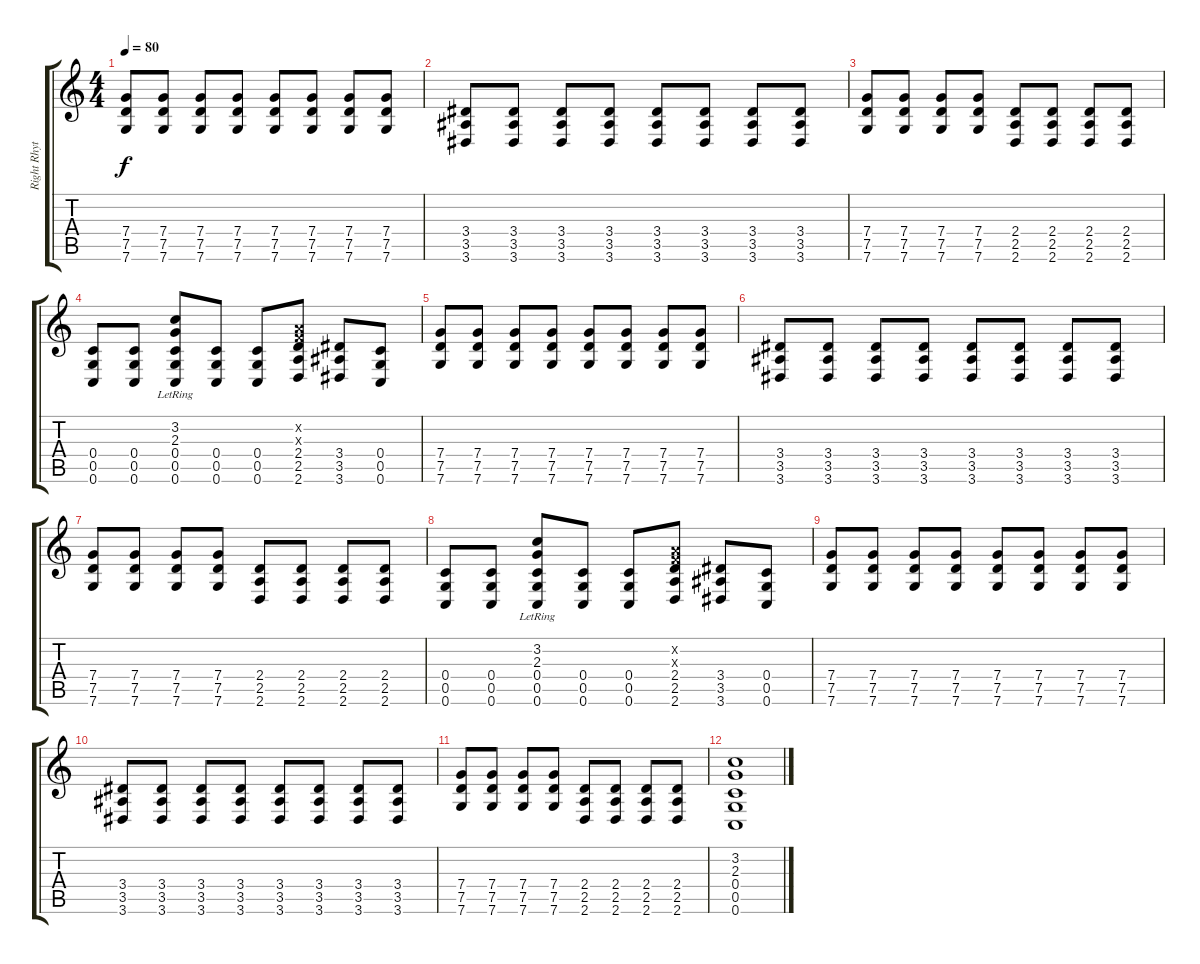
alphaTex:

\track ("Right Rhythm" "Right Rhyt") {instrument overdrivenguitar}
\staff {score tabs}
\tuning (D4 A3 F3 C3 G2 C2) {hide}
\ts (4 4)
\tempo 80
\clef g2
\ks c
(7.4 7.5 7.6).8{dy f} (7.4 7.5 7.6).8 (7.4 7.5 7.6).8 (7.4 7.5 7.6).8 (7.4 7.5 7.6).8 (7.4 7.5 7.6).8 (7.4 7.5 7.6).8 (7.4 7.5 7.6).8 |
(3.4 3.5 3.6).8 (3.4 3.5 3.6).8 (3.4 3.5 3.6).8 (3.4 3.5 3.6).8 (3.4 3.5 3.6).8 (3.4 3.5 3.6).8 (3.4 3.5 3.6).8 (3.4 3.5 3.6).8 |
(7.4 7.5 7.6).8 (7.4 7.5 7.6).8 (7.4 7.5 7.6).8 (7.4 7.5 7.6).8 (2.4 2.5 2.6).8 (2.4 2.5 2.6).8 (2.4 2.5 2.6).8 (2.4 2.5 2.6).8 |
(0.4 0.5 0.6).8 (0.4 0.5 0.6).8 (3.2{lr} 2.3{lr} 0.4 0.5 0.6).8 (0.4 0.5 0.6).8 (0.4 0.5 0.6).8 (0.2{x} 0.3{x} 2.4 2.5 2.6).8 (3.4 3.5 3.6).8 (0.4 0.5 0.6).8 |
(7.4 7.5 7.6).8 (7.4 7.5 7.6).8 (7.4 7.5 7.6).8 (7.4 7.5 7.6).8 (7.4 7.5 7.6).8 (7.4 7.5 7.6).8 (7.4 7.5 7.6).8 (7.4 7.5 7.6).8 |
(3.4 3.5 3.6).8 (3.4 3.5 3.6).8 (3.4 3.5 3.6).8 (3.4 3.5 3.6).8 (3.4 3.5 3.6).8 (3.4 3.5 3.6).8 (3.4 3.5 3.6).8 (3.4 3.5 3.6).8 |
(7.4 7.5 7.6).8 (7.4 7.5 7.6).8 (7.4 7.5 7.6).8 (7.4 7.5 7.6).8 (2.4 2.5 2.6).8 (2.4 2.5 2.6).8 (2.4 2.5 2.6).8 (2.4 2.5 2.6).8 |
(0.4 0.5 0.6).8 (0.4 0.5 0.6).8 (3.2{lr} 2.3{lr} 0.4 0.5 0.6).8 (0.4 0.5 0.6).8 (0.4 0.5 0.6).8 (0.2{x} 0.3{x} 2.4 2.5 2.6).8 (3.4 3.5 3.6).8 (0.4 0.5 0.6).8 |
(7.4 7.5 7.6).8 (7.4 7.5 7.6).8 (7.4 7.5 7.6).8 (7.4 7.5 7.6).8 (7.4 7.5 7.6).8 (7.4 7.5 7.6).8 (7.4 7.5 7.6).8 (7.4 7.5 7.6).8 |
(3.4 3.5 3.6).8 (3.4 3.5 3.6).8 (3.4 3.5 3.6).8 (3.4 3.5 3.6).8 (3.4 3.5 3.6).8 (3.4 3.5 3.6).8 (3.4 3.5 3.6).8 (3.4 3.5 3.6).8 |
(7.4 7.5 7.6).8 (7.4 7.5 7.6).8 (7.4 7.5 7.6).8 (7.4 7.5 7.6).8 (2.4 2.5 2.6).8 (2.4 2.5 2.6).8 (2.4 2.5 2.6).8 (2.4 2.5 2.6).8 |
(3.2 2.3 0.4 0.5 0.6).1
